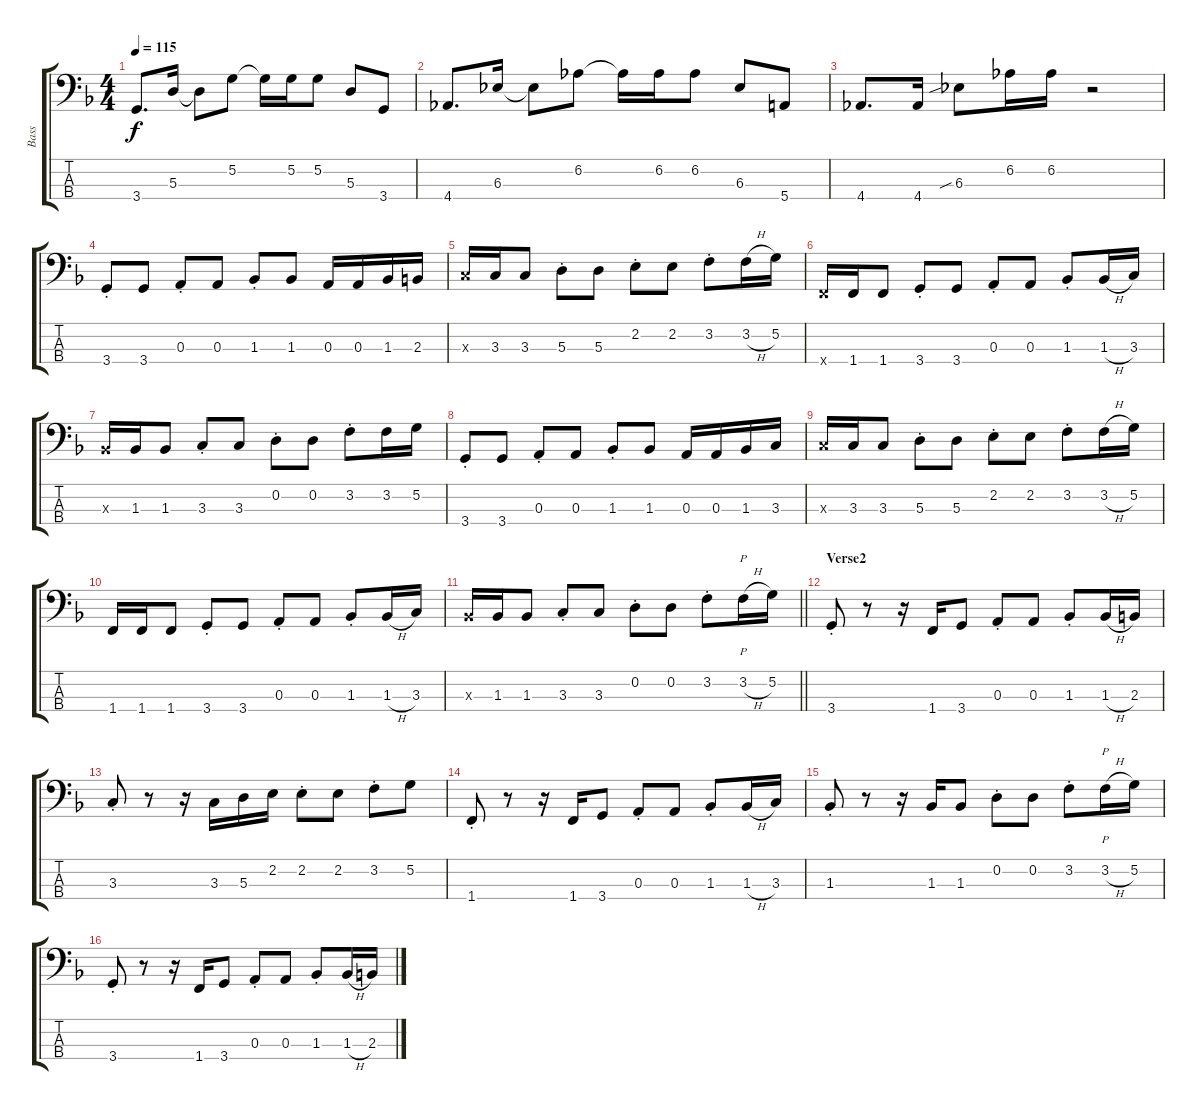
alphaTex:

\track ("Bass" "Bass") {instrument electricbassfinger}
\staff {score tabs}
\tuning (G2 D2 A1 E1) {hide}
\ts (4 4)
\tempo 115
\clef f4
\ks f
3.4.8{d dy f} 5.3.16 5.3{t}.8 5.2.8 5.2{t}.16 5.2.16 5.2.8 5.3.8 3.4.8 |
4.4.8{d} 6.3.16 6.3{t}.8 6.2.8 6.2{t}.16 6.2.16 6.2.8 6.3.8 5.4.8 |
4.4.8{d} 4.4.16 6.3{sib}.8 6.2.16 6.2.16 r.2 |
3.4{st}.8 3.4.8 0.3{st}.8 0.3.8 1.3{st}.8 1.3.8 0.3.16 0.3.16 1.3.16 2.3.16 |
3.3{x}.16 3.3.16 3.3.8 5.3{st}.8 5.3.8 2.2{st}.8 2.2.8 3.2{st}.8 3.2{h}.16 5.2.16 |
1.4{x}.16 1.4.16 1.4.8 3.4{st}.8 3.4.8 0.3{st}.8 0.3.8 1.3{st}.8 1.3{h}.16 3.3.16 |
1.3{x}.16 1.3.16 1.3.8 3.3{st}.8 3.3.8 0.2{st}.8 0.2.8 3.2{st}.8 3.2.16 5.2.16 |
3.4{st}.8 3.4.8 0.3{st}.8 0.3.8 1.3{st}.8 1.3.8 0.3.16 0.3.16 1.3.16 3.3.16 |
3.3{x}.16 3.3.16 3.3.8 5.3{st}.8 5.3.8 2.2{st}.8 2.2.8 3.2{st}.8 3.2{h}.16 5.2.16 |
1.4.16 1.4.16 1.4.8 3.4{st}.8 3.4.8 0.3{st}.8 0.3.8 1.3{st}.8 1.3{h}.16 3.3.16 |
\barLineRight lightlight
1.3{x}.16 1.3.16 1.3.8 3.3{st}.8 3.3.8 0.2{st}.8 0.2.8 3.2{st}.8 3.2{h}.16{p} 5.2.16 |
\section ("" "Verse2")
3.4{st}.8 r.8 r.16 1.4.16 3.4.8 0.3{st}.8 0.3.8 1.3{st}.8 1.3{h}.16 2.3.16 |
3.3{st}.8 r.8 r.16 3.3.16 5.3.16 2.2.16 2.2{st}.8 2.2.8 3.2{st}.8 5.2.8 |
1.4{st}.8 r.8 r.16 1.4.16 3.4.8 0.3{st}.8 0.3.8 1.3{st}.8 1.3{h}.16 3.3.16 |
1.3{st}.8 r.8 r.16 1.3.16 1.3.8 0.2{st}.8 0.2.8 3.2{st}.8 3.2{h}.16{p} 5.2.16 |
3.4{st}.8 r.8 r.16 1.4.16 3.4.8 0.3{st}.8 0.3.8 1.3{st}.8 1.3{h}.16 2.3.16
